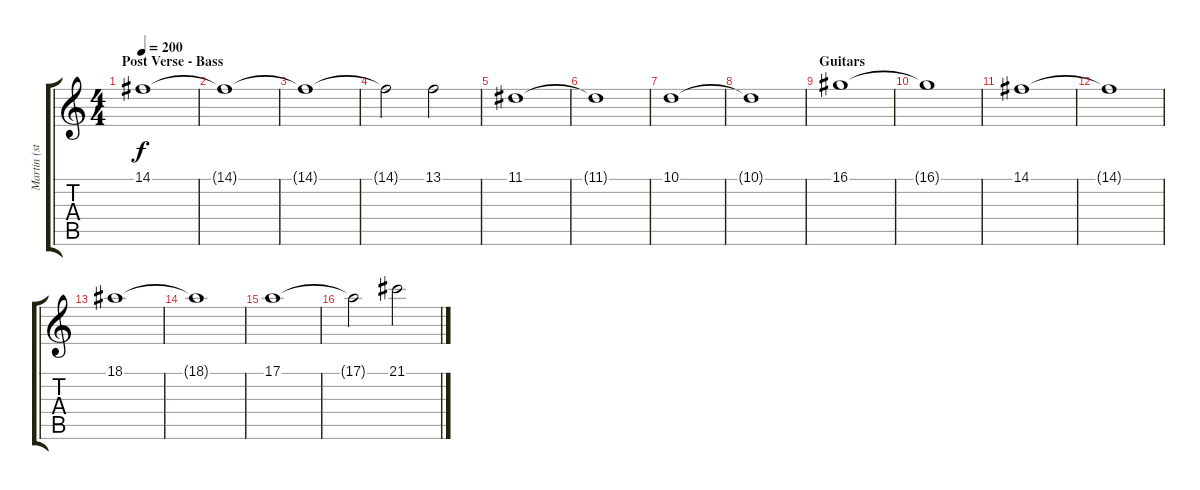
\track ("Martin (strings)" "Martin (st") {instrument stringensemble2}
\staff {score tabs}
\tuning (E4 B3 G3 D3 A2 E2) {hide}
\ts (4 4)
\section ("" "Post Verse - Bass")
\tempo 200
\clef g2
\ks c
14.1.1{dy f} |
14.1{t}.1 |
14.1{t}.1 |
14.1{t}.2 13.1.2 |
11.1.1 |
11.1{t}.1 |
10.1.1 |
10.1{t}.1 |
\section ("" "Guitars")
16.1.1 |
16.1{t}.1 |
14.1.1 |
14.1{t}.1 |
18.1.1 |
18.1{t}.1 |
17.1.1 |
17.1{t}.2 21.1.2
